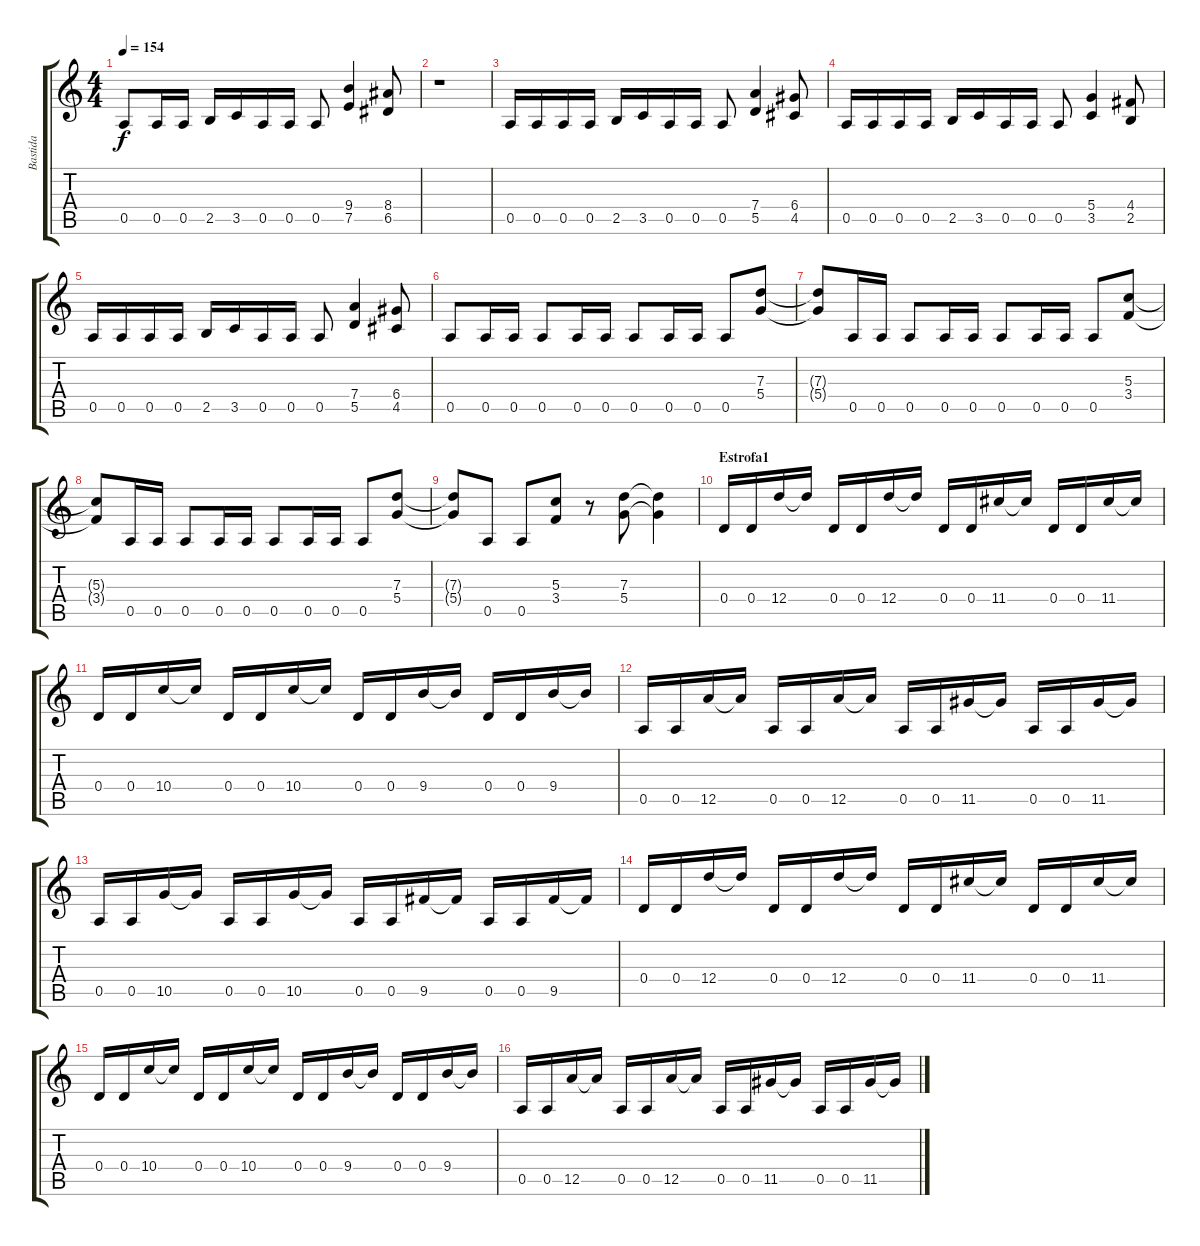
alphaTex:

\track ("Bastida" "Bastida") {instrument overdrivenguitar}
\staff {score tabs}
\tuning (E4 B3 G3 D3 A2 E2) {hide}
\ts (4 4)
\tempo 154
\clef g2
\ks c
0.5.8{dy f} 0.5.16 0.5.16 2.5.16 3.5.16 0.5.16 0.5.16 0.5.8 (9.4 7.5).4 (8.4 6.5).8 |
r.1 |
0.5.16 0.5.16 0.5.16 0.5.16 2.5.16 3.5.16 0.5.16 0.5.16 0.5.8 (7.4 5.5).4 (6.4 4.5).8 |
0.5.16 0.5.16 0.5.16 0.5.16 2.5.16 3.5.16 0.5.16 0.5.16 0.5.8 (5.4 3.5).4 (4.4 2.5).8 |
0.5.16 0.5.16 0.5.16 0.5.16 2.5.16 3.5.16 0.5.16 0.5.16 0.5.8 (7.4 5.5).4 (6.4 4.5).8 |
0.5.8 0.5.16 0.5.16 0.5.8 0.5.16 0.5.16 0.5.8 0.5.16 0.5.16 0.5.8 (7.3 5.4).8 |
(7.3{t} 5.4{t}).8 0.5.16 0.5.16 0.5.8 0.5.16 0.5.16 0.5.8 0.5.16 0.5.16 0.5.8 (5.3 3.4).8 |
(5.3{t} 3.4{t}).8 0.5.16 0.5.16 0.5.8 0.5.16 0.5.16 0.5.8 0.5.16 0.5.16 0.5.8 (7.3 5.4).8 |
(7.3{t} 5.4{t}).8 0.5.8 0.5.8 (5.3 3.4).8 r.8 (7.3 5.4).8 (7.3{t} 5.4{t}).4 |
\section ("" "Estrofa1")
0.4.16 0.4.16 12.4.16 12.4{t}.16 0.4.16 0.4.16 12.4.16 12.4{t}.16 0.4.16 0.4.16 11.4.16 11.4{t}.16 0.4.16 0.4.16 11.4.16 11.4{t}.16 |
0.4.16 0.4.16 10.4.16 10.4{t}.16 0.4.16 0.4.16 10.4.16 10.4{t}.16 0.4.16 0.4.16 9.4.16 9.4{t}.16 0.4.16 0.4.16 9.4.16 9.4{t}.16 |
0.5.16 0.5.16 12.5.16 12.5{t}.16 0.5.16 0.5.16 12.5.16 12.5{t}.16 0.5.16 0.5.16 11.5.16 11.5{t}.16 0.5.16 0.5.16 11.5.16 11.5{t}.16 |
0.5.16 0.5.16 10.5.16 10.5{t}.16 0.5.16 0.5.16 10.5.16 10.5{t}.16 0.5.16 0.5.16 9.5.16 9.5{t}.16 0.5.16 0.5.16 9.5.16 9.5{t}.16 |
0.4.16 0.4.16 12.4.16 12.4{t}.16 0.4.16 0.4.16 12.4.16 12.4{t}.16 0.4.16 0.4.16 11.4.16 11.4{t}.16 0.4.16 0.4.16 11.4.16 11.4{t}.16 |
0.4.16 0.4.16 10.4.16 10.4{t}.16 0.4.16 0.4.16 10.4.16 10.4{t}.16 0.4.16 0.4.16 9.4.16 9.4{t}.16 0.4.16 0.4.16 9.4.16 9.4{t}.16 |
0.5.16 0.5.16 12.5.16 12.5{t}.16 0.5.16 0.5.16 12.5.16 12.5{t}.16 0.5.16 0.5.16 11.5.16 11.5{t}.16 0.5.16 0.5.16 11.5.16 11.5{t}.16
